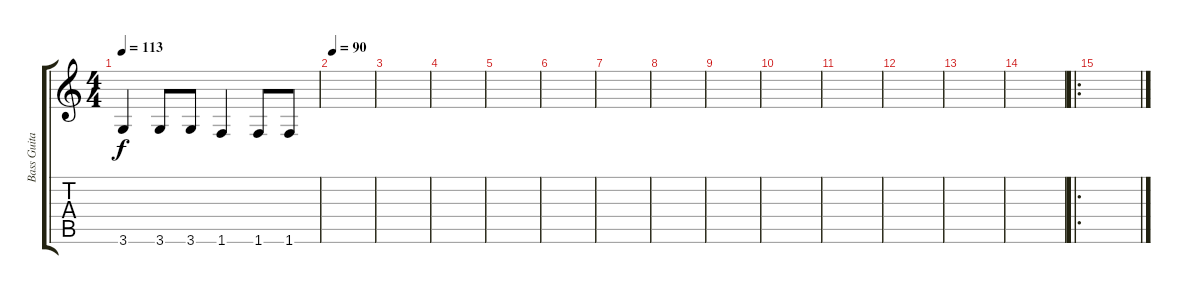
\track ("Bass Guitar" "Bass Guita") {instrument electricbassfinger}
\staff {score tabs}
\tuning (E4 B3 G3 D3 A2 E2) {hide}
\ts (4 4)
\tempo 113
\clef g2
\ks c
3.6.4{dy f} 3.6.8 3.6.8 1.6.4 1.6.8 1.6.8 |
\tempo 90
|
|
|
|
|
|
|
|
|
|
|
|
|
\ro
